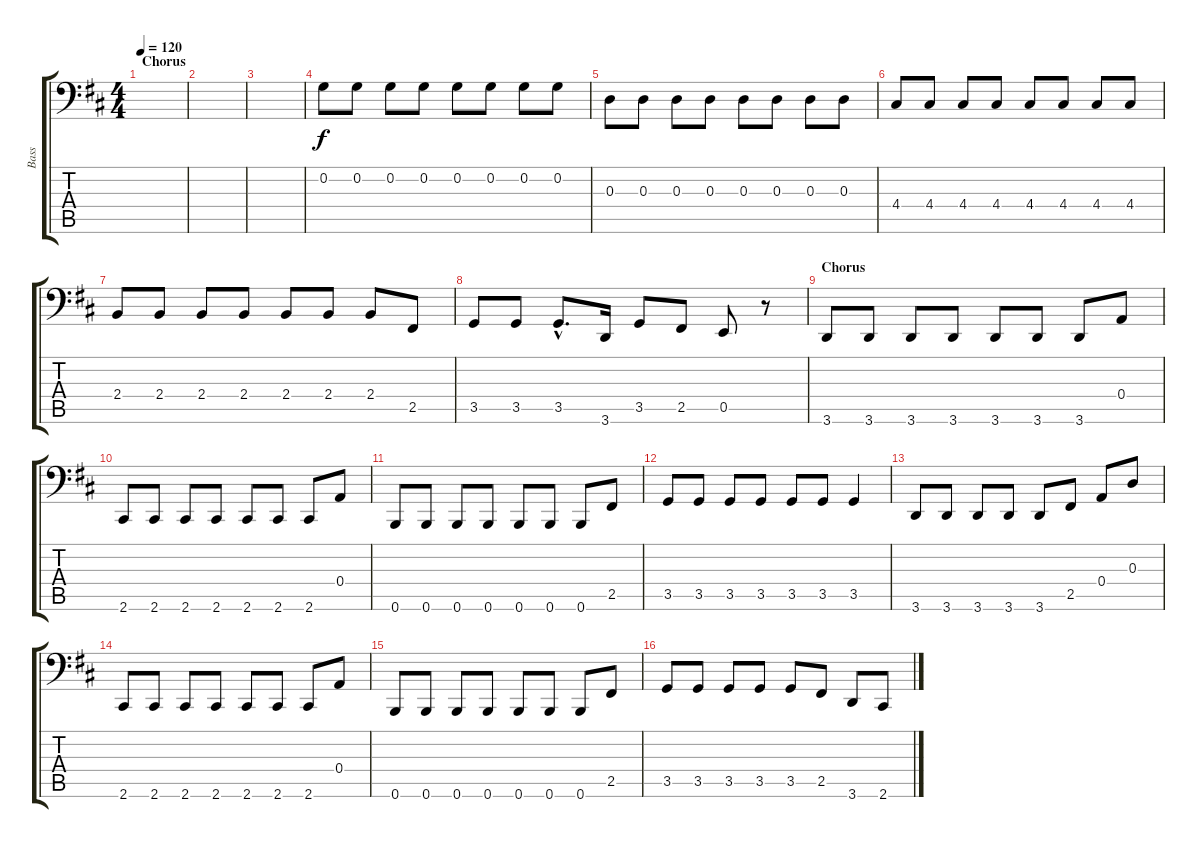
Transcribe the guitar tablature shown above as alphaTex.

\track ("Bass" "Bass") {instrument electricbassfinger}
\staff {score tabs}
\tuning (C3 G2 D2 A1 E1 B0) {hide}
\ts (4 4)
\section ("" "Chorus")
\tempo 120
\clef f4
\ks d
|
|
|
0.2.8 0.2.8 0.2.8 0.2.8 0.2.8 0.2.8 0.2.8 0.2.8 |
0.3.8 0.3.8 0.3.8 0.3.8 0.3.8 0.3.8 0.3.8 0.3.8 |
4.4.8 4.4.8 4.4.8 4.4.8 4.4.8 4.4.8 4.4.8 4.4.8 |
2.4.8 2.4.8 2.4.8 2.4.8 2.4.8 2.4.8 2.4.8 2.5.8 |
3.5.8 3.5.8 3.5{hac}.8{d} 3.6.16 3.5.8 2.5.8 0.5.8 r.8 |
\section ("" "Chorus")
3.6.8 3.6.8 3.6.8 3.6.8 3.6.8 3.6.8 3.6.8 0.4.8 |
2.6.8 2.6.8 2.6.8 2.6.8 2.6.8 2.6.8 2.6.8 0.4.8 |
0.6.8 0.6.8 0.6.8 0.6.8 0.6.8 0.6.8 0.6.8 2.5.8 |
3.5.8 3.5.8 3.5.8 3.5.8 3.5.8 3.5.8 3.5.4 |
3.6.8 3.6.8 3.6.8 3.6.8 3.6.8 2.5.8 0.4.8 0.3.8 |
2.6.8 2.6.8 2.6.8 2.6.8 2.6.8 2.6.8 2.6.8 0.4.8 |
0.6.8 0.6.8 0.6.8 0.6.8 0.6.8 0.6.8 0.6.8 2.5.8 |
3.5.8 3.5.8 3.5.8 3.5.8 3.5.8 2.5.8 3.6.8 2.6.8
